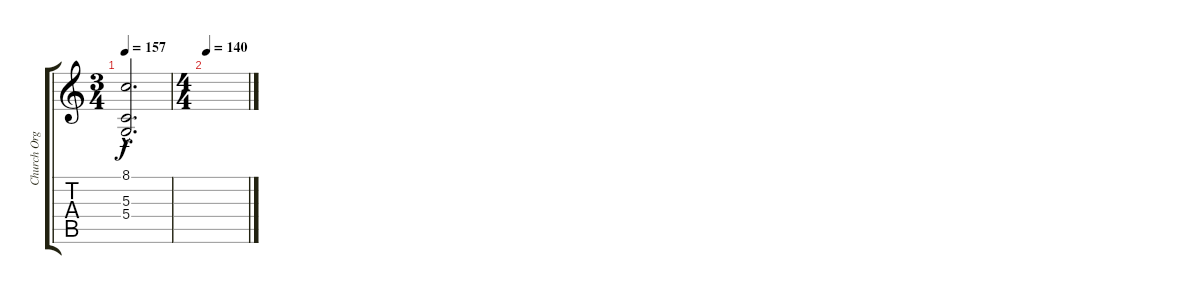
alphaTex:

\track ("Church Organ" "Church Org") {instrument churchorgan}
\staff {score tabs}
\tuning (E4 B3 G3 D3 A2 E2) {hide}
\ts (3 4)
\tempo 157
\clef g2
\ks c
(8.1{hac} 5.3{hac} 5.4{hac}).2{d dy f} |
\ts (4 4)
\tempo 140
